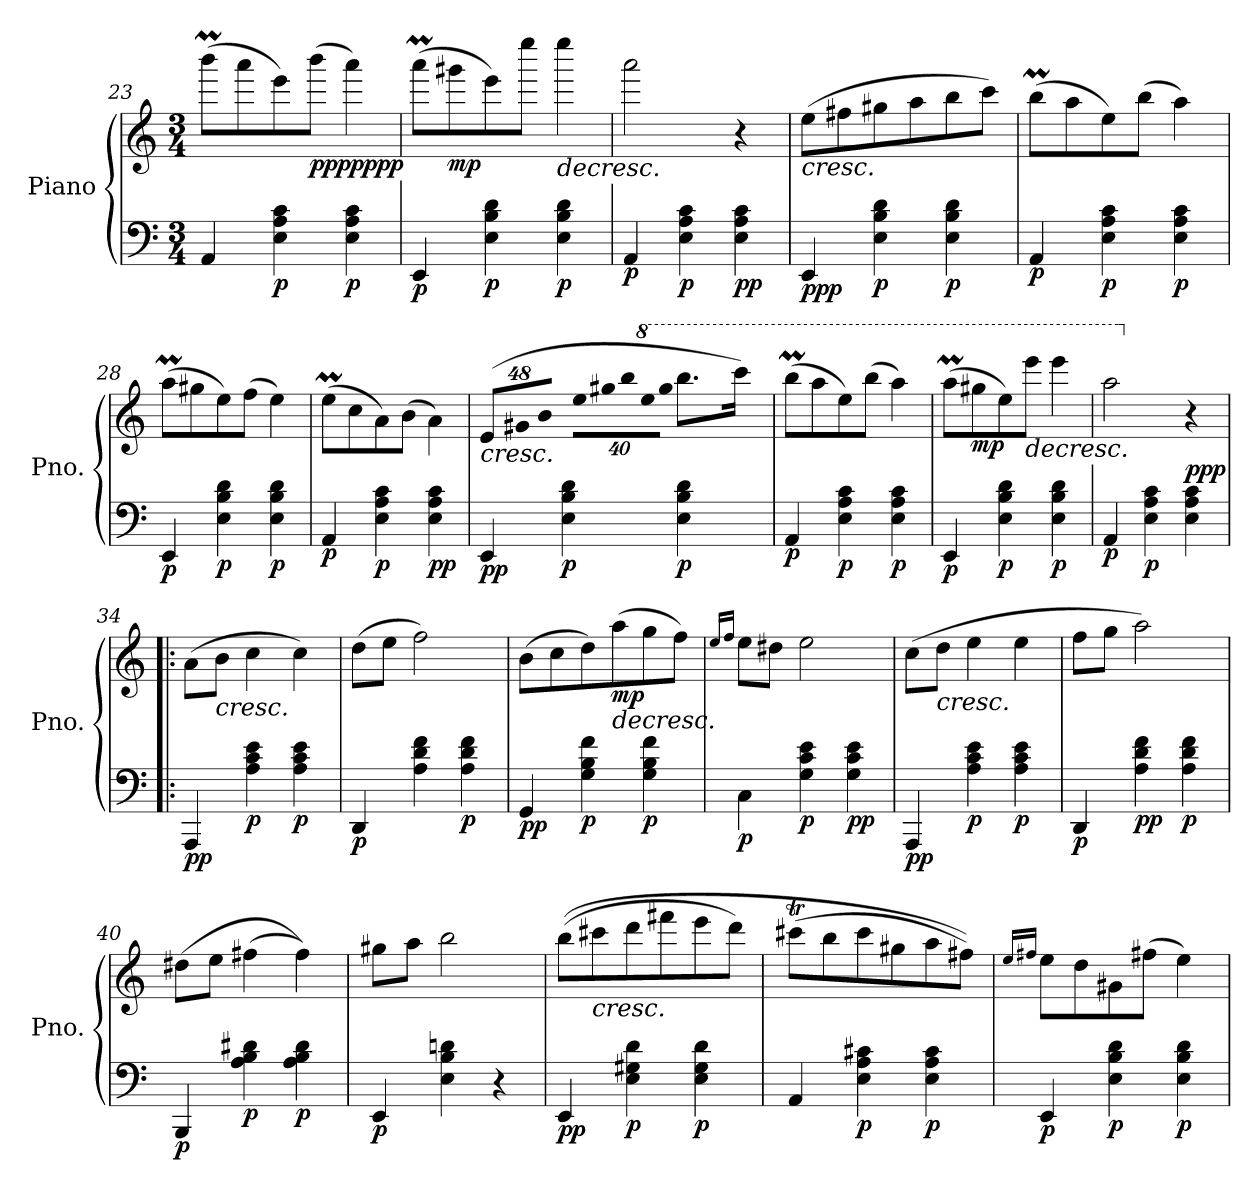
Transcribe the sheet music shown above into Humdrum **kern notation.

**kern	**kern	**dynam
*part1	*part1	*part1
*staff2	*staff1	*staff1/2
*I"Piano	*	*
*I'Pno.	*	*
*clefF4	*clefG2	*
*k[]	*k[]	*
*M3/4	*M3/4	*
*MM105	*MM105	*
=23	=23	=23
4AA/	(>8bbbm\L	.
*	*MM155	*
.	8aaa\	.
*	*MM205	*
!	!	!LO:DY:b=2
4E\ 4A\ 4c\	8eee\)	p
*	*MM140	*
!	!	!LO:DY:b
!	!	!LO:DY:n=1:b
!	!	!LO:DY:n=2:b
!	!	!LO:DY:n=3:b
!	!	!LO:DY:n=4:b
!	!	!LO:DY:n=5:b
!	!	!LO:DY:n=6:b
.	(>8bbb\J	p p p p p p p
*	*MM165	*
!	!	!LO:DY:n=7:b=2
4E\ 4A\ 4c\	4aaa\)	p
=24	=24	=24
*	*MM140	*
!	!	!LO:DY:b=2
4EE/	(>8aaaM\L	p
*	*MM160	*
!	!	!LO:DY:b
.	8ggg#X\	mp
*	*MM200	*
!	!	!LO:DY:b=2
4E\ 4B\ 4d\	8eee\)	p
*	*MM100	*
.	8eeee\J	.
*	*MM70	*
!	!	!LO:HP:b
!	!	!LO:DY:n=1:b=2
4E\ 4B\ 4d\	4eeee\	> p
=25	=25	=25
*	*MM70	*
!	!	!LO:DY:b=2
4AA/	2aaa\	p
*	*MM75	*
!	!	!LO:DY:b=2
4E\ 4A\ 4c\	.	p
!	!	!LO:DY:b=2
!	!	!LO:DY:n=1:b
4E\ 4A\ 4c\	4r	p p
.	.	]
!!LO:PB:g=z
=26	=26	=26
*	*MM85	*
!	!	!LO:HP:b
!	!	!LO:DY:n=1:b=2
!	!	!LO:DY:n=2:b
4EE/	(>8ee\L	< p pp
*	*MM145	*
.	8ff#X\	.
*	*MM155	*
!	!	!LO:DY:n=3:b=2
4E\ 4B\ 4d\	8gg#X\	p
*	*MM175	*
.	8aa\	.
*	*MM150	*
!	!	!LO:DY:n=4:b=2
4E\ 4B\ 4d\	8bb\	p
*	*MM160	*
.	8ccc\J)	.
=27	=27	=27
*	*MM115	*
!	!	!LO:DY:b=2
4AA/	(>8bbm\L	p
*	*MM145	*
.	8aa\	.
*	*MM170	*
!	!	!LO:DY:b=2
4E\ 4A\ 4c\	8ee\)	p
*	*MM130	*
.	(>8bb\J	.
*	*MM100	*
!	!	!LO:DY:b=2
4E\ 4A\ 4c\	4aa\)	p
=28	=28	=28
*	*MM115	*
!	!	!LO:DY:b=2
4EE/	(>8aaM\L	p
*	*MM145	*
.	8gg#X\	.
*	*MM150	*
!	!	!LO:DY:b=2
4E\ 4B\ 4d\	8ee\)	p
*	*MM130	*
.	(>8ff\J	.
*	*MM100	*
!	!	!LO:DY:b=2
4E\ 4B\ 4d\	4ee\)	p
=29	=29	=29
*	*MM155	*
!	!	!LO:DY:b=2
4AA/	(>8eem\L	p
*	*MM160	*
.	8cc\	.
*	*MM200	*
!	!	!LO:DY:b=2
4E\ 4A\ 4c\	8a\)	p
*	*MM125	*
.	(>8b\J	.
!	!	!LO:DY:n=1:b=2
!	!	!LO:DY:n=2:b
4E\ 4A\ 4c\	4a\)	[ p p
!!LO:LB:g=z
=30	=30	=30
*	*Xbrackettup	*
*	*MM150	*
!	!LO:N:vis=8	!LO:HP:b
!	!	!LO:DY:n=1:b=2
!	!	!LO:DY:n=2:b
*	*^	*
*	*	*^	*
*	*	*	*^	*
*	*	*	*	*^	*
*	*	*	*	*	*^	*
4EE/	(>384%35e/L	20ryy	5ryy	5ryy	5ryy	5%2ryy	< p p
.	.	40ryy	.	.	.	.	.
.	.	80ryy	.	.	.	.	.
.	.	320ryy	.	.	.	.	.
*	*MM200	*	*	*	*	*	*
.	.	5%2ryy	.	.	.	.	.
!	!LO:N:vis=8	!	!	!	!	!	!
.	384%35g#X/	.	.	.	.	.	.
!	!LO:N:vis=8	!	!	!	!	!	!
.	384%35b/J	.	.	.	.	.	.
.	.	.	20ryy	10ryy	10ryy	.	.
!	!	!	!	!	!	!	!LO:DY:n=3:b=2
4E\ 4B\ 4d\	.	.	80..ryy	.	.	.	p
*	*MM105	*	*	*	*	*	*
.	.	.	5%2ryy	.	.	.	.
!	!LO:N:vis=16	!	!	!	!	!	!
.	640%29ee\LL	.	.	.	.	.	.
.	.	.	.	80ryy	20ryy	.	.
.	.	.	.	320.ryy	.	.	.
*	*MM115	*	*	*	*	*	*
.	.	.	.	5%2ryy	.	.	.
!	!LO:N:vis=16	!	!	!	!	!	!
.	640%29gg#X\	.	.	.	.	.	.
.	.	.	.	.	80ryy	.	.
*	*MM170	*	*	*	*	*	*
.	.	.	.	.	5ryy	.	.
!	!LO:N:vis=16	!	!	!	!	!	!
.	640%29bb\	.	.	.	.	.	.
.	.	.	.	.	.	160ryy	.
.	.	.	.	.	.	640ryy	.
*	*MM180	*	*	*	*	*	*
.	.	.	.	.	.	5ryy	.
*	*8va	*	*	*	*	*	*
!	!LO:N:vis=16	!	!	!	!	!	!
.	640%29eee\	.	.	.	.	.	.
!	!LO:N:vis=16	!	!	!	!	!	!
.	640%29ggg#\JJ	.	.	.	.	.	.
.	.	5ryy	.	.	.	.	.
*	*MM200	*	*	*	*	*	*
!	!	!	!	!	!	!	!LO:DY:n=4:b=2
4E\ 4B\ 4d\	8.bbb\L	.	.	.	.	.	p
.	.	.	.	.	10...ryy	.	.
.	.	.	.	.	.	10ryy	.
.	.	.	20ryy	.	.	.	.
*	*MM50	*	*	*	*	*	*
.	16cccc\Jk)	.	.	.	.	.	.
.	.	20ryy	.	.	.	.	.
.	.	.	.	.	.	40ryy	.
.	.	.	.	40ryy	.	.	.
.	.	.	40ryy	.	.	.	.
.	.	.	.	.	.	80ryy	.
.	.	160.ryy	.	.	.	.	.
.	.	.	.	160ryy	.	.	.
.	.	.	.	.	.	320.ryy	.
.	.	.	320ryy	.	.	.	.
.	.	.	.	640ryy	.	.	.
*	*v	*v	*v	*v	*v	*v	*
=31	=31	=31
*	*MM110	*
*	*^	*
*	*	*^	*
*	*	*	*^	*
*	*	*	*	*^	*
*	*	*	*	*	*^	*
!	!	!	!	!	!	!	!LO:DY:b=2
*	*v	*v	*v	*v	*v	*v	*
4AA/	(>8bbbm\L	p
*	*MM185	*
.	8aaa\	.
!	!	!LO:DY:b=2
4E\ 4A\ 4c\	8eee\)	p
*	*MM150	*
.	(>8bbb\J	.
!	!	!LO:DY:b=2
4E\ 4A\ 4c\	4aaa\)	p
=32	=32	=32
*	*MM110	*
!	!	!LO:DY:b=2
4EE/	(>8aaaM\L	p
*	*MM170	*
!	!	!LO:DY:n=1:b
.	8ggg#X\	[ mp
!	!	!LO:DY:n=2:b=2
4E\ 4B\ 4d\	8eee\)	p
*	*MM150	*
!	!	!LO:HP:b
.	8eeee\J	>
*	*MM70	*
!	!	!LO:DY:n=3:b=2
4E\ 4B\ 4d\	4eeee\	p
=33	=33	=33
*	*MM70	*
!	!	!LO:DY:b=2
4AA/	2aaa\	p
*	*MM50	*
!	!	!LO:DY:b=2
4E\ 4A\ 4c\	.	p
*	*X8va	*
!	!	!LO:DY:n=1:a=2
!	!	!LO:DY:n=2:b=2
4E\ 4A\ 4c\	4r	] pp p
=34!|:	=34!|:	=34!|:
*	*MM75	*
!	!	!LO:DY:b=2
!	!	!LO:DY:n=1:b
4AAA/	(>8a\L	p p
*	*MM90	*
!	!	!LO:HP:b
.	8b\J	<
*	*MM100	*
!	!	!LO:DY:n=2:b=2
4A\ 4c\ 4e\	4cc\	p
*	*MM120	*
!	!	!LO:DY:n=3:b=2
4A\ 4c\ 4e\	4cc\)	p
!!LO:LB:g=z
=35	=35	=35
*	*MM120	*
!	!	!LO:DY:b=2
4DD/	(>8dd\L	p
*	*MM130	*
.	8ee\J	.
!	!	!LO:DY:n=1:b=2
!	!	!LO:DY:n=2:b
4A\ 4d\ 4f\	2ff\)	[ p mp
!	!	!LO:DY:n=3:b=2
4A\ 4d\ 4f\	.	p
=36	=36	=36
*	*MM60	*
!	!	!LO:DY:b=2
!	!	!LO:DY:n=1:b
4GG/	(>8b\L	p p
*	*MM130	*
.	8cc\	.
*	*MM170	*
!	!	!LO:DY:n=2:b=2
4G\ 4B\ 4f\	8dd\)	p
*	*MM130	*
!	!	!LO:HP:b
!	!	!LO:DY:n=3:b
.	(>8aa\	> mp
*	*MM170	*
!	!	!LO:DY:n=4:b=2
4G\ 4B\ 4f\	8gg\	p
*	*MM125	*
.	8ff\J)	.
=37	=37	=37
*	*MM120	*
.	16qee/LL	.
.	16qff/JJ	.
!	!	!LO:DY:b=2
*	*^	*
4C\	8ee\L	2ryy	p
*	*MM150	*	*
.	8dd#X\J	.	.
!	!	!	!LO:DY:b=2
4G\ 4c\ 4e\	2ee\	.	p
!	!	!	!LO:DY:b=2
!	!	!	!LO:DY:n=1:b
4G\ 4c\ 4e\	.	4ryy	p p
.	.	.	]
*	*v	*v	*
=38	=38	=38
*	*MM95	*
*	*^	*
!	!	!	!LO:DY:b=2
!	!	!	!LO:DY:n=1:b
*	*v	*v	*
4AAA/	(>8cc\L	p p
*	*MM150	*
!	!	!LO:HP:b
.	8dd\J	<
*	*MM100	*
!	!	!LO:DY:n=2:b=2
4A\ 4c\ 4e\	4ee\	p
*	*MM145	*
!	!	!LO:DY:n=3:b=2
4A\ 4c\ 4e\	4ee\	p
=39	=39	=39
*	*MM120	*
!	!	!LO:DY:b=2
4DD/	8ff\L	p
*	*MM140	*
.	8gg\J	.
!	!	!LO:DY:b=2
!	!	!LO:DY:n=1:b=2
4A\ 4d\ 4f\	2aa\)	p p
!	!	!LO:DY:n=2:b=2
4A\ 4d\ 4f\	.	p
=40	=40	=40
!	!	!LO:DY:b=2
4BBB/	(>8dd#X\L	p
*	*MM155	*
.	8ee\J	.
*	*MM100	*
!	!	!LO:DY:b=2
4A\ 4B\ 4d#X\	(>4ff#X\	p
*	*MM120	*
!	!	!LO:DY:b=2
4A\ 4B\ 4d#\	4ff#\))	p
!!LO:LB:g=z
=41	=41	=41
*	*MM90	*
!	!	!LO:DY:b=2
4EE/	8gg#X\L	p
*	*MM65	*
.	8aa\J	.
*	*MM55	*
!	!	!LO:DY:n=1:b=2
!	!	!LO:DY:n=2:b
4E\ 4B\ 4dn\	2bb\	[ mp mf
4r	.	.
=42	=42	=42
!	!	!LO:DY:b=2
!	!	!LO:DY:n=1:b
4EE/	(>(>8bb\L	p p
*	*MM120	*
!	!	!LO:HP:b
.	8ccc#X\	<
!	!	!LO:DY:n=2:b=2
4E\ 4G#X\ 4d\	8ddd\	p
*	*MM145	*
.	8fff#X\	.
*	*MM160	*
!	!	!LO:DY:n=3:b=2
4E\ 4G#\ 4d\	8eee\	p
*	*MM205	*
.	8ddd\J)	.
.	.	[
=43	=43	=43
*	*MM95	*
!	!	!LO:DY:b=2
!	!	!LO:DY:n=1:b
4AA/	(>8ccc#Xt\L	p mp
*	*MM155	*
.	8bb\	.
*	*MM165	*
!	!	!LO:DY:n=2:b=2
4E\ 4A\ 4c#X\	8ccc#\	p
.	8gg#X\	.
!	!	!LO:DY:n=3:b=2
4E\ 4A\ 4c#\	8aa\	p
*	*MM100	*
.	8ff#X\J))	.
=44	=44	=44
*	*MM75	*
.	16qee/LL	.
.	16qff#X/JJ	.
!	!	!LO:DY:b=2
4EE/	8ee\L	p
*	*MM160	*
.	8dd\	.
*	*MM175	*
!	!	!LO:DY:b=2
4E\ 4B\ 4d\	8g#X\	p
*	*MM120	*
.	(>8ff#\J	.
*	*MM140	*
!	!	!LO:DY:b=2
4E\ 4B\ 4d\	4ee\)	p
=	=	=
*-	*-	*-
